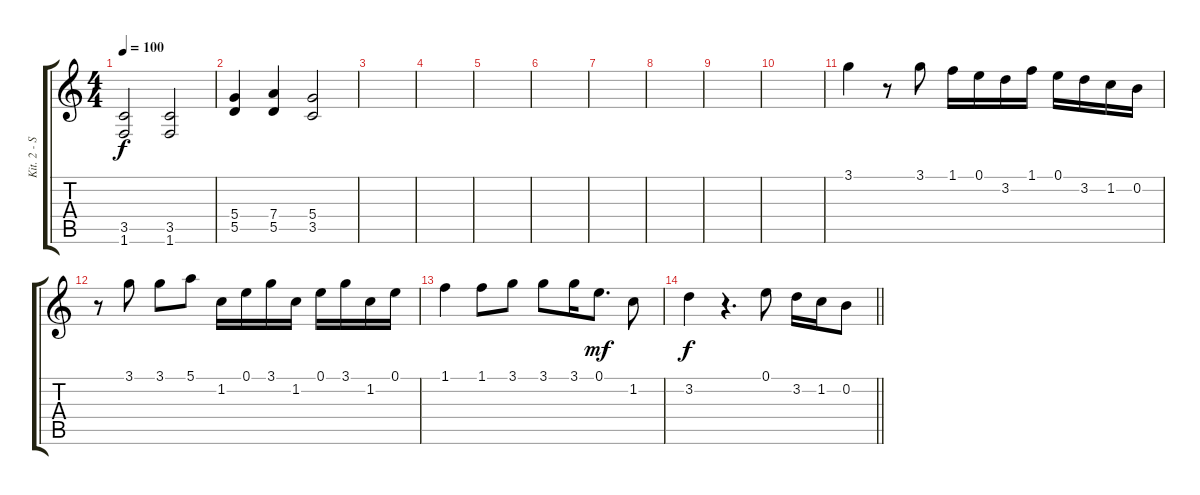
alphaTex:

\track ("Kit. 2 - Särö" "Kit. 2 - S") {instrument distortionguitar}
\staff {score tabs}
\tuning (E4 B3 G3 D3 A2 E2) {hide}
\ts (4 4)
\tempo 100
\clef g2
\ks c
(3.5 1.6).2{dy f} (3.5 1.6).2 |
(5.4 5.5).4 (7.4 5.5).4 (5.4 3.5).2 |
|
|
|
|
|
|
|
|
3.1.4 r.8 3.1.8 1.1.16 0.1.16 3.2.16 1.1.16 0.1.16 3.2.16 1.2.16 0.2.16 |
r.8 3.1.8 3.1.8 5.1.8 1.2.16 0.1.16 3.1.16 1.2.16 0.1.16 3.1.16 1.2.16 0.1.16 |
1.1.4 1.1.8 3.1.8 3.1.8 3.1.16 0.1.8{d dy mf} 1.2.8 |
\barLineRight lightlight
3.2.4{dy f} r.4{d} 0.1.8 3.2.16 1.2.16 0.2.8
